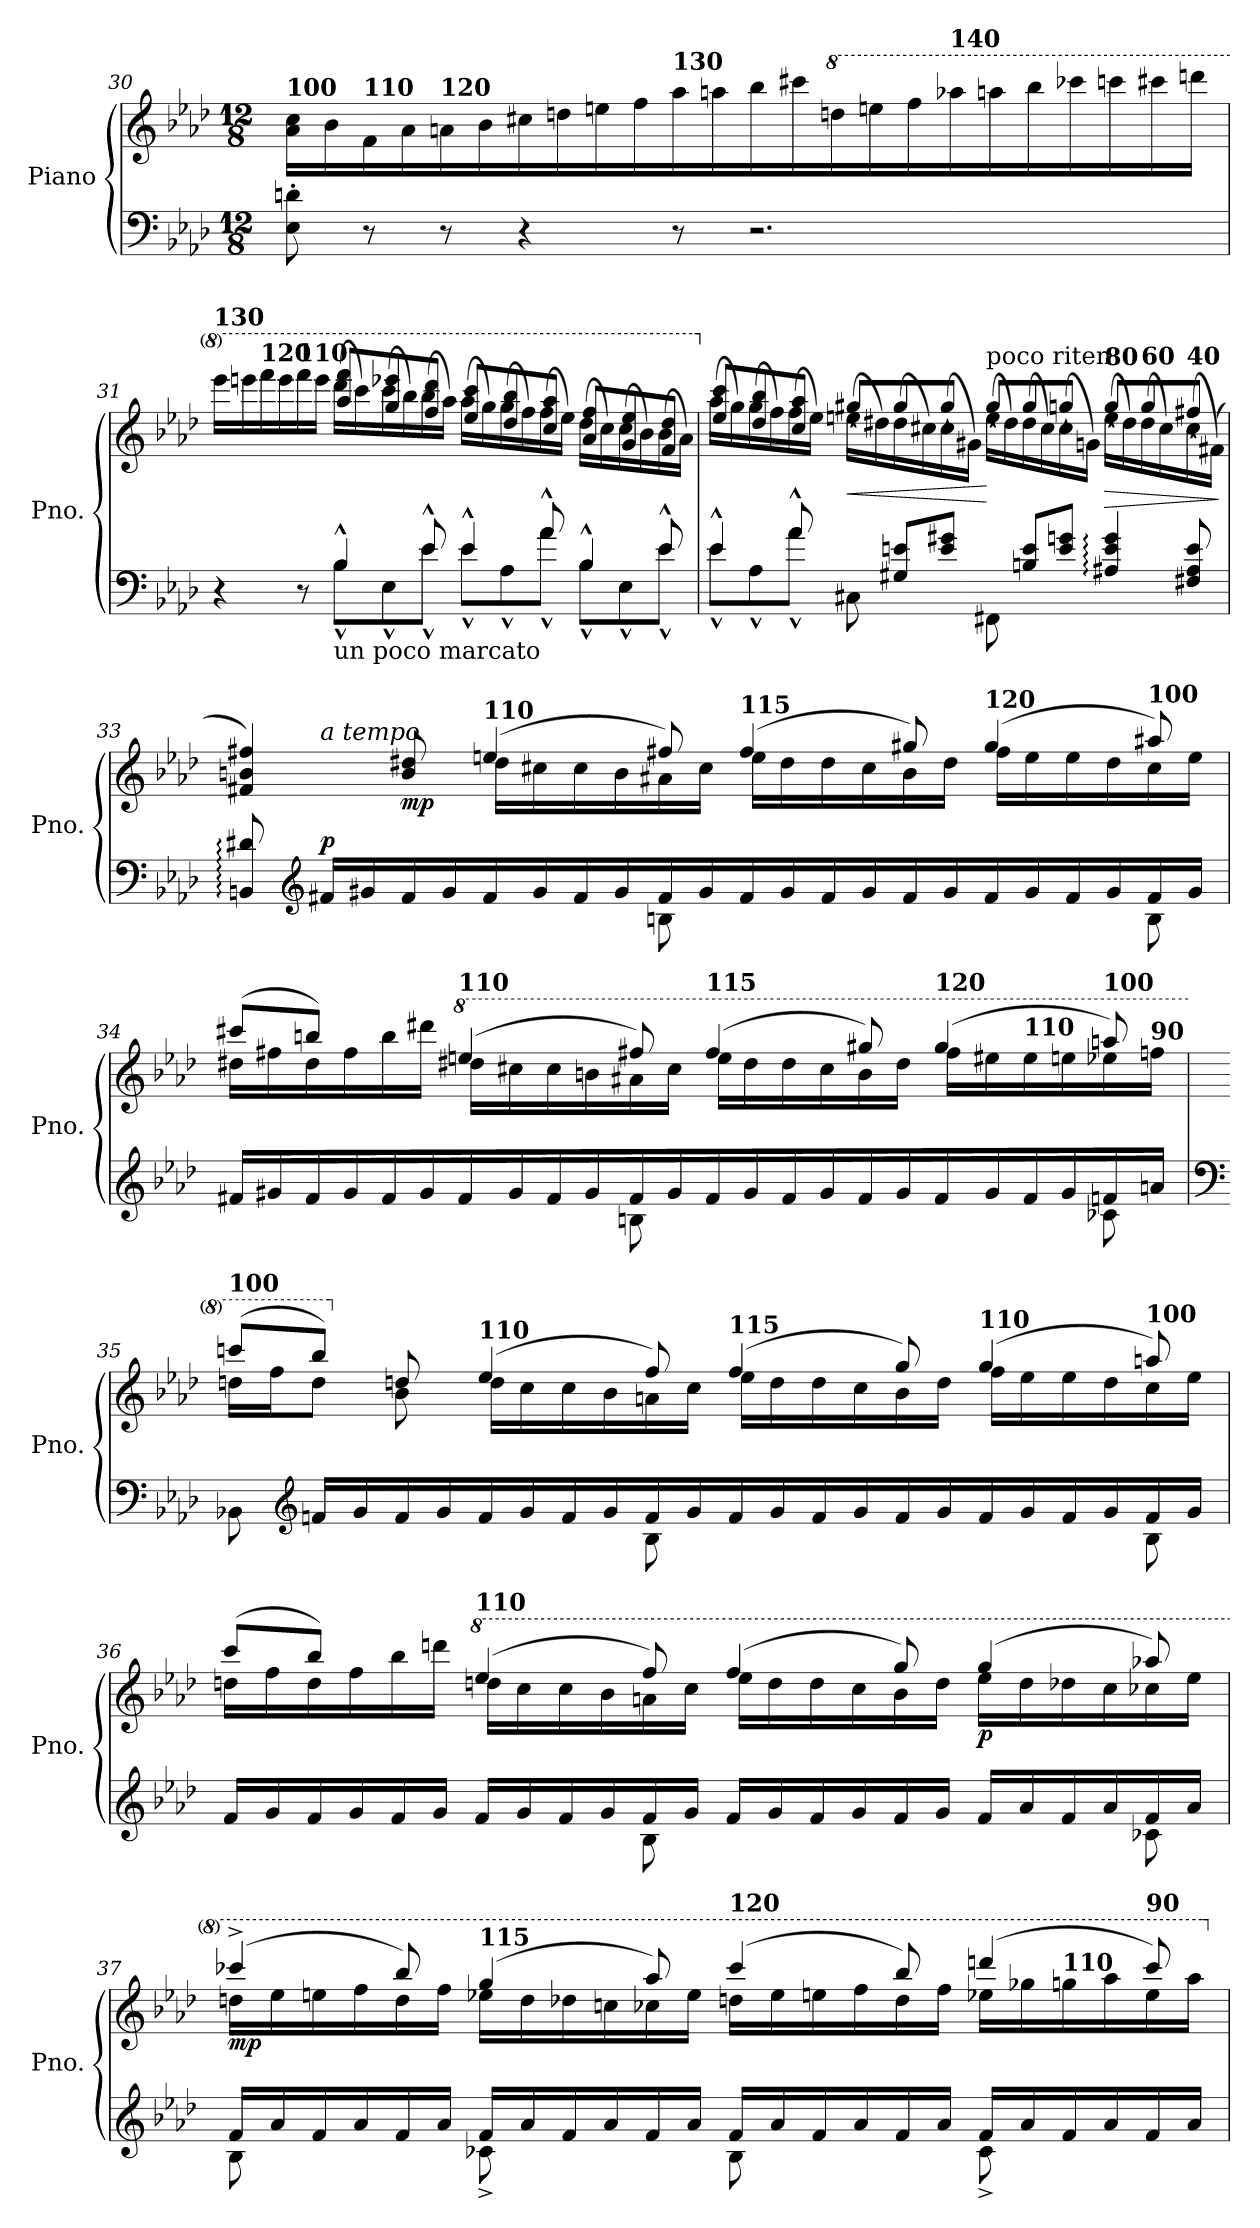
**kern	**kern	**dynam
*part1	*part1	*part1
*staff2	*staff1	*staff1/2
*I"Piano	*	*
*I'Pno.	*	*
!!LO:LB:g=z
*clefF4	*clefG2	*
*k[b-e-a-d-]	*k[b-e-a-d-]	*
*M12/8	*M12/8	*
=30	=30	=30
!	!LO:TX:a:B:t=100	!
8E-\' 8dn\'	16a-\ 16cc\LL	.
.	16b-\	.
!	!LO:TX:a:B:t=110	!
8r	16f\	.
.	16a-\	.
!	!LO:TX:a:B:t=120	!
8r	16an\	.
.	16b-\	.
4r	16cc#X\	.
.	16ddn\	.
.	16een\	.
.	16ff\	.
!	!LO:TX:a:B:t=130	!
8r	16aa-\	.
.	16aan\	.
2.r	16bb-\	.
.	16ccc#X\	.
*	*8va	*
.	16dddn\	.
.	16eeen\	.
.	16fff\	.
!	!LO:TX:a:B:t=140	!
.	16aaa-\	.
.	16aaan\	.
.	16bbb-\	.
.	16cccc-X\	.
.	16ccccn\	.
.	16cccc#X\	.
.	16ddddn\JJ	.
!!LO:LB:g=z
=31	=31	=31
*^	*^	*
!	!	!LO:TX:a:B:t=130	!	!
4r	4ryy	16eeee-\LL	4ryy	.
.	.	16eeeen\	.	.
!	!	!LO:TX:a:B:t=120	!	!
.	.	16ffff\	.	.
.	.	16eeee\	.	.
!	!	!LO:TX:a:B:t=110	!	!
8r	8ryy	16ffff\	8ryy	.
.	.	16eeee\JJ	.	.
!LO:TX:b:t=un poco marcato	!	!	!	!
4B-^^/	8B-^^\L	(<16dddd-\LL	8aaa-/ 8ffff/L	.
.	.	16cccc\)	.	.
.	8E-^^\	(<16cccc\	8ggg/ 8eeee-X/	.
.	.	16bbb-\)	.	.
8e-^^/	8e-^^\J	(<16bbb-\	8fff/ 8dddd-/J	.
.	.	16aaa-\JJ)	.	.
4e-^^/	8e-^^\L	(<16aaa-\LL	8eee-/ 8cccc/L	.
.	.	16ggg\)	.	.
.	8A-^^\	(<16ggg\	8ddd-/ 8bbb-/	.
.	.	16fff\)	.	.
8a-^^/	8a-^^\J	(<16fff\	8ccc/ 8aaa-/J	.
.	.	16eee-\JJ)	.	.
4B-^^/	8B-^^\L	(<16ddd-\LL	8aa-/ 8fff/L	.
.	.	16ccc\)	.	.
.	8E-^^\	(<16ccc\	8gg/ 8eee-/	.
.	.	16bb-\)	.	.
8e-^^/	8e-^^\J	(<16bb-\	8ff/ 8ddd-/J	.
.	.	16aa-\JJ)	.	.
!!LO:LB:g=z	!!
=32	=32	=32	=32	=32
*	*	*X8va	*	*
4e-^^/	8e-^^\L	(<16aa-\LL	8ee-/ 8ccc/L	.
.	.	16gg\)	.	.
.	8A-^^\	(<16gg\	8dd-/ 8bb-/	.
.	.	16ff\)	.	.
8a-^^/	8a-^^\J	(<16ff\	8cc/ 8aa-/J	.
.	.	16ee-\JJ)	.	.
!	!	!	!	!LO:HP:b
8C#X\	8ryy	(<16een\LL	8gg#X`/L	<
.	.	16dd#X\)	.	.
8G#X/ 8en/L	1ryy	(<16dd#\	8gg#`/	.
.	.	16cc#X\)	.	.
8e/ 8g#X/J	.	(<16cc#\	8gg#`/J	.
.	.	16g#X\JJ)	.	.
!	!	!LO:TX:a:t=poco riten	!	!
8FF#X\	.	(<16ee\LL	8gg#`/L	[
.	.	16dd#\)	.	.
8Bn/ 8e/L	.	(<16dd#\	8gg#`/	.
.	.	16cc#\)	.	.
8e/ 8gn/J	.	(<16cc#\	8ggn`/J	.
.	.	16gn\JJ)	.	.
!	!	!LO:TX:a:B:t=80	!	!
!	!	!	!	!LO:HP:b
4A#X/: 4e/: 4g/:	.	(<16ee\LL	8gg`/L	>
.	.	16dd#\)	.	.
!	!	!LO:TX:a:B:t=60	!	!
.	.	(<16dd#\	8gg`/	.
.	.	16cc#\)	.	.
!	!	!LO:TX:a:B:t=40	!	!
8F#X/ 8A#/ 8e/	.	(<16cc#\	8ff#X`/J	.
.	.	(<16f#X\JJ)	.	.
*v	*v	*	*	*
*	*v	*v	*
.	.	]
=33	=33	=33
*^	*^	*
*	*	*	*^	*
8BBn/: 8d#X/:	8ryy	4f#X/ 4bn/ 4ff#X/)	4ryy	8ryy	.
*clefG2	*	*	*	*	*
!	!	!	!	!LO:TX:a:i:t=a tempo	!
!	!	!	!	!	!LO:DY:a=2
16f#X/LL	4ryy	.	.	1ryy	p
16g#X/	.	.	.	.	.
!	!	!	!	!	!LO:DY:b
16f#/	.	8b/ 8dd#X/	8ryy	.	mp
16g#/	.	.	.	.	.
!	!	!LO:TX:a:B:t=110	!	!	!
16f#/	4ryy	(>4een/	16dd#\LL	.	.
16g#/	.	.	16cc#X\	.	.
16f#/	.	.	16cc#\	.	.
16g#/	.	.	16b\	.	.
16f#/	8Bn\	8ff#X/)	16a#X\	.	.
16g#/	.	.	16cc#\JJ	.	.
!	!	!LO:TX:a:B:t=115	!	!	!
16f#/	4ryy	(>4ff#/	16ee\LL	.	.
16g#/	.	.	16dd#\	.	.
16f#/	.	.	16dd#\	.	.
16g#/	.	.	16cc#\	.	.
16f#/	8ryy	8gg#X/)	16b\	.	.
16g#/	.	.	16dd#\JJ	.	.
!	!	!LO:TX:a:B:t=120	!	!	!
16f#/	4ryy	(>4gg#/	16ff#\LL	4.ryy	.
16g#/	.	.	16ee\	.	.
16f#/	.	.	16ee\	.	.
16g#/	.	.	16dd#\	.	.
!	!	!LO:TX:a:B:t=100	!	!	!
16f#/	8B\	8aa#X/)	16cc#\	.	.
16g#/JJ	.	.	16ee\JJ	.	.
*	*	*	*v	*v	*
!!LO:LB:g=z
=34	=34	=34	=34	=34
16f#X/LL	8ryy	(>8ccc#X/L	16dd#X\LL	.
16g#X/	.	.	16ff#X\	.
16f#/	4ryy	8bbn/J)	16dd#\	.
16g#/	.	.	16ff#\	.
16f#/	.	8rffyy	16bb\	.
16g#/	.	.	16ddd#X\JJ	.
*	*	*8va	*	*
!	!	!LO:TX:a:B:t=110	!	!
16f#/	4ryy	(>4eeen/	16ddd#X\LL	.
16g#/	.	.	16ccc#\	.
16f#/	.	.	16ccc#\	.
16g#/	.	.	16bb\	.
16f#/	8Bn\	8fff#X/)	16aa#X\	.
16g#/	.	.	16ccc#\JJ	.
!	!	!LO:TX:a:B:t=115	!	!
16f#/	4ryy	(>4fff#/	16eee\LL	.
16g#/	.	.	16ddd#\	.
16f#/	.	.	16ddd#\	.
16g#/	.	.	16ccc#\	.
16f#/	8ryy	8ggg#X/)	16bb\	.
16g#/	.	.	16ddd#\JJ	.
!	!	!LO:TX:a:B:t=120	!	!
16f#/	4ryy	(>4ggg#/	16fff#\LL	.
16g#/	.	.	16eee#X\	.
!	!	!	!LO:TX:a:B:t=110	!
16f#/	.	.	16eee#\	.
16g#/	.	.	16eeen\	.
!	!	!LO:TX:a:B:t=100	!	!
16fn/	8c-X\	8aaan/)	16eee-X\	.
!	!	!	!LO:TX:a:B:t=90	!
16an/JJ	.	.	16fffn\JJ	.
=35	=35	=35	=35	=35
*clefF4	*	*	*	*
!	!	!LO:TX:a:B:t=100	!	!
8BB-X\	8ryy	(>8ccccn/L	16dddn\LL	.
.	.	.	16fff\J	.
*clefG2	*	*	*	*
16fn/LL	4ryy	8bbb-/J)	8ddd\J	.
16g/	.	.	.	.
*	*	*X8va	*	*
16f/	.	8ddn/	8b-\	.
16g/	.	.	.	.
!	!	!LO:TX:a:B:t=110	!	!
16f/	4ryy	(>4ee-/	16dd\LL	.
16g/	.	.	16cc\	.
16f/	.	.	16cc\	.
16g/	.	.	16b-\	.
16f/	8B-\	8ff/)	16an\	.
16g/	.	.	16cc\JJ	.
!	!	!LO:TX:a:B:t=115	!	!
16f/	4ryy	(>4ff/	16ee-\LL	.
16g/	.	.	16dd\	.
16f/	.	.	16dd\	.
16g/	.	.	16cc\	.
16f/	8ryy	8gg/)	16b-\	.
16g/	.	.	16dd\JJ	.
!	!	!LO:TX:a:B:t=110	!	!
16f/	4ryy	(>4gg/	16ff\LL	.
16g/	.	.	16ee-\	.
16f/	.	.	16ee-\	.
16g/	.	.	16dd\	.
!	!	!LO:TX:a:B:t=100	!	!
16f/	8B-\	8aan/)	16cc\	.
16g/JJ	.	.	16ee-\JJ	.
!!LO:PB:g=z	!!
=36	=36	=36	=36	=36
16f/LL	8ryy	(>8ccc/L	16ddn\LL	.
16g/	.	.	16ff\	.
16f/	4ryy	8bb-/J)	16dd\	.
16g/	.	.	16ff\	.
16f/	.	8rffyy	16bb-\	.
16g/JJ	.	.	16dddn\JJ	.
*	*	*8va	*	*
!	!	!LO:TX:a:B:t=110	!	!
16f/LL	4ryy	(>4eee-/	16dddn\LL	.
16g/	.	.	16ccc\	.
16f/	.	.	16ccc\	.
16g/	.	.	16bb-\	.
16f/	8B-\	8fff/)	16aan\	.
16g/JJ	.	.	16ccc\JJ	.
16f/LL	4ryy	(>4fff/	16eee-\LL	.
16g/	.	.	16ddd\	.
16f/	.	.	16ddd\	.
16g/	.	.	16ccc\	.
16f/	8ryy	8ggg/)	16bb-\	.
16g/JJ	.	.	16ddd\JJ	.
!	!	!	!	!LO:DY:b
16f/LL	4ryy	(>4ggg/	16eee-\LL	p
16a-/	.	.	16ddd\	.
16f/	.	.	16ddd-X\	.
16a-/	.	.	16ccc\	.
16f/	8c-X\	8aaa-X/)	16ccc-X\	.
16a-/JJ	.	.	16eee-\JJ	.
=37	=37	=37	=37	=37
!	!	!	!	!LO:DY:b
16f/LL	8B-\	(>4cccc-X^/	16dddn\LL	mp
16a-/	.	.	16eee-\	.
16f/	4ryy	.	16eeen\	.
16a-/	.	.	16fff\	.
16f/	.	8bbb-/)	16ddd\	.
16a-/JJ	.	.	16fff\JJ	.
!	!	!LO:TX:a:B:t=115	!	!
16f/LL	8c-X^\	(>4ggg/	16eee-X\LL	.
16a-/	.	.	16ddd\	.
16f/	4ryy	.	16ddd-X\	.
16a-/	.	.	16cccn\	.
16f/	.	8aaa-/)	16ccc-X\	.
16a-/JJ	.	.	16eee-\JJ	.
!	!	!LO:TX:a:B:t=120	!	!
16f/LL	8B-\	(>4cccc-/	16dddn\LL	.
16a-/	.	.	16eee-\	.
16f/	4ryy	.	16eeen\	.
16a-/	.	.	16fff\	.
16f/	.	8bbb-/)	16ddd\	.
16a-/JJ	.	.	16fff\JJ	.
16f/LL	8c-^\	(>4ddddn/	16eee-X\LL	.
16a-/	.	.	16ggg-X\	.
!	!	!	!LO:TX:a:B:t=110	!
16f/	4ryy	.	16gggn\	.
16a-/	.	.	16aaa-\	.
!	!	!LO:TX:a:B:t=90	!	!
16f/	.	8cccc-/)	16eee-\	.
16a-/JJ	.	.	16aaa-\JJ	.
*v	*v	*	*	*
*	*X8va	*	*
*	*v	*v	*
=	=	=
*-	*-	*-
